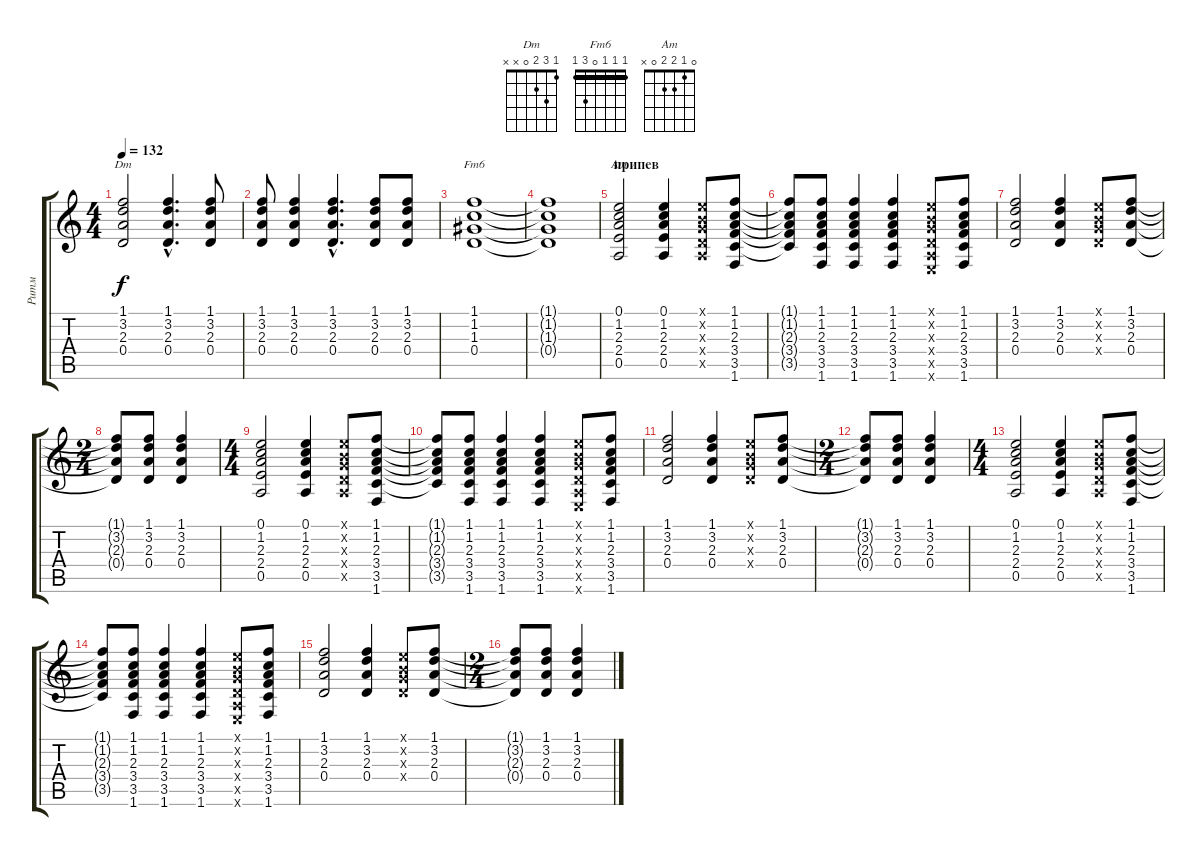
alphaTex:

\track ("Ритм" "Ритм") {instrument acousticguitarnylon}
\staff {score tabs}
\tuning (E4 B3 G3 D3 A2 E2) {hide}
\chord ("Dm" 1 3 2 0 x x)
\chord ("Fm6" 1 1 1 0 3 1) {barre 1}
\chord ("Am" 0 1 2 2 0 x)
\ts (4 4)
\tempo 132
\clef g2
\ks c
(1.1 3.2 2.3 0.4).2{ch "Dm" dy f} (1.1{hac} 3.2{hac} 2.3{hac} 0.4{hac}).4{d} (1.1 3.2 2.3 0.4).8 |
(1.1 3.2 2.3 0.4).8 (1.1 3.2 2.3 0.4).4 (1.1{hac} 3.2{hac} 2.3{hac} 0.4{hac}).4{d} (1.1 3.2 2.3 0.4).8 (1.1 3.2 2.3 0.4).8 |
\section ("" "")
(1.1 1.2 1.3 0.4).1{ch "Fm6"} |
(1.1{t} 1.2{t} 1.3{t} 0.4{t}).1 |
\section ("" "припев")
(0.1 1.2 2.3 2.4 0.5).2{ch "Am"} (0.1 1.2 2.3 2.4 0.5).4 (0.1{x} 0.2{x} 0.3{x} 0.4{x} 0.5{x}).8 (1.1 1.2 2.3 3.4 3.5 1.6).8 |
(1.1{t} 1.2{t} 2.3{t} 3.4{t} 3.5{t}).8 (1.1 1.2 2.3 3.4 3.5 1.6).8 (1.1 1.2 2.3 3.4 3.5 1.6).4 (1.1 1.2 2.3 3.4 3.5 1.6).4 (0.1{x} 0.2{x} 0.3{x} 0.4{x} 0.5{x} 0.6{x}).8 (1.1 1.2 2.3 3.4 3.5 1.6).8 |
(1.1 3.2 2.3 0.4).2 (1.1 3.2 2.3 0.4).4 (0.1{x} 0.2{x} 0.3{x} 0.4{x}).8 (1.1 3.2 2.3 0.4).8 |
\ts (2 4)
(1.1{t} 3.2{t} 2.3{t} 0.4{t}).8 (1.1 3.2 2.3 0.4).8 (1.1 3.2 2.3 0.4).4 |
\ts (4 4)
(0.1 1.2 2.3 2.4 0.5).2 (0.1 1.2 2.3 2.4 0.5).4 (0.1{x} 0.2{x} 0.3{x} 0.4{x} 0.5{x}).8 (1.1 1.2 2.3 3.4 3.5 1.6).8 |
(1.1{t} 1.2{t} 2.3{t} 3.4{t} 3.5{t}).8 (1.1 1.2 2.3 3.4 3.5 1.6).8 (1.1 1.2 2.3 3.4 3.5 1.6).4 (1.1 1.2 2.3 3.4 3.5 1.6).4 (0.1{x} 0.2{x} 0.3{x} 0.4{x} 0.5{x} 0.6{x}).8 (1.1 1.2 2.3 3.4 3.5 1.6).8 |
(1.1 3.2 2.3 0.4).2 (1.1 3.2 2.3 0.4).4 (0.1{x} 0.2{x} 0.3{x} 0.4{x}).8 (1.1 3.2 2.3 0.4).8 |
\ts (2 4)
(1.1{t} 3.2{t} 2.3{t} 0.4{t}).8 (1.1 3.2 2.3 0.4).8 (1.1 3.2 2.3 0.4).4 |
\ts (4 4)
(0.1 1.2 2.3 2.4 0.5).2 (0.1 1.2 2.3 2.4 0.5).4 (0.1{x} 0.2{x} 0.3{x} 0.4{x} 0.5{x}).8 (1.1 1.2 2.3 3.4 3.5 1.6).8 |
(1.1{t} 1.2{t} 2.3{t} 3.4{t} 3.5{t}).8 (1.1 1.2 2.3 3.4 3.5 1.6).8 (1.1 1.2 2.3 3.4 3.5 1.6).4 (1.1 1.2 2.3 3.4 3.5 1.6).4 (0.1{x} 0.2{x} 0.3{x} 0.4{x} 0.5{x} 0.6{x}).8 (1.1 1.2 2.3 3.4 3.5 1.6).8 |
(1.1 3.2 2.3 0.4).2 (1.1 3.2 2.3 0.4).4 (0.1{x} 0.2{x} 0.3{x} 0.4{x}).8 (1.1 3.2 2.3 0.4).8 |
\ts (2 4)
(1.1{t} 3.2{t} 2.3{t} 0.4{t}).8 (1.1 3.2 2.3 0.4).8 (1.1 3.2 2.3 0.4).4
